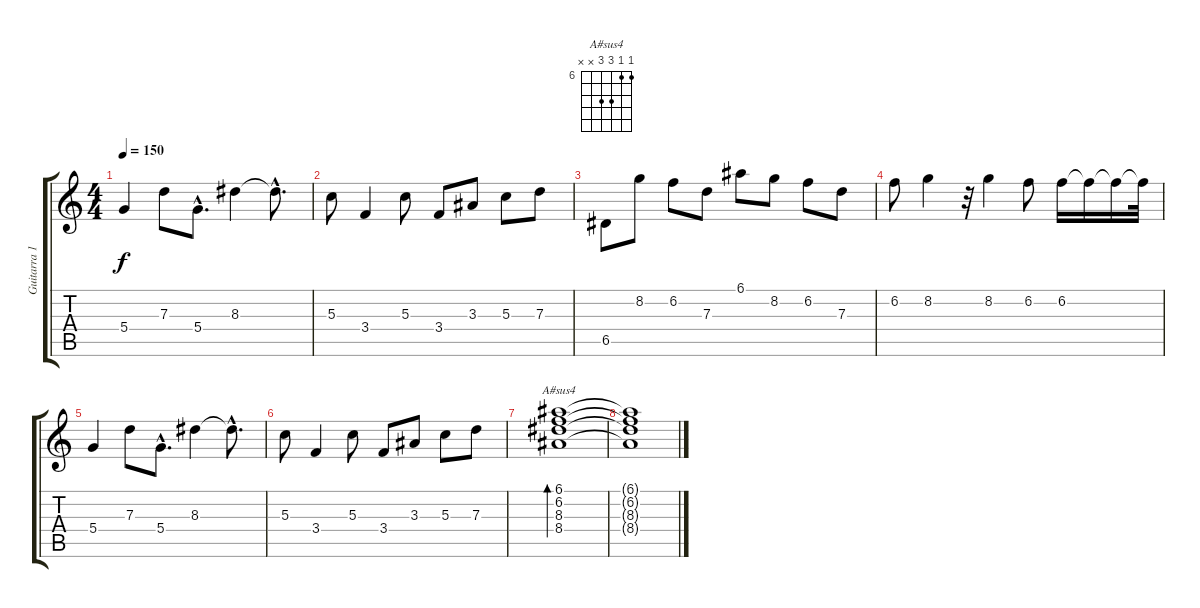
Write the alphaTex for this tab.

\track ("Guitarra 1" "Guitarra 1") {instrument electricguitarclean}
\staff {score tabs}
\tuning (E4 B3 G3 D3 A2 E2) {hide}
\chord ("A#sus4" 6 6 8 8 x x) {firstfret 6}
\ts (4 4)
\tempo 150
\clef g2
\ks c
5.4.4{dy f instrument electricguitarclean} 7.3.8 5.4{hac}.8{d} 8.3.4 8.3{hac t}.8{d} |
5.3.8 3.4.4 5.3.8 3.4.8 3.3.8 5.3.8 7.3.8 |
6.5.8 8.2.8 6.2.8 7.3.8 6.1.8 8.2.8 6.2.8 7.3.8 |
6.2.8 8.2.4 r.32 8.2.4 6.2.8 6.2.16 6.2{t}.16 6.2{t}.16 6.2{t}.32 |
5.4.4 7.3.8 5.4{hac}.8{d} 8.3.4 8.3{hac t}.8{d} |
5.3.8 3.4.4 5.3.8 3.4.8 3.3.8 5.3.8 7.3.8 |
(6.1 6.2 8.3 8.4).1{bd 120 ch "A#sus4"} |
(6.1{t} 6.2{t} 8.3{t} 8.4{t}).1
